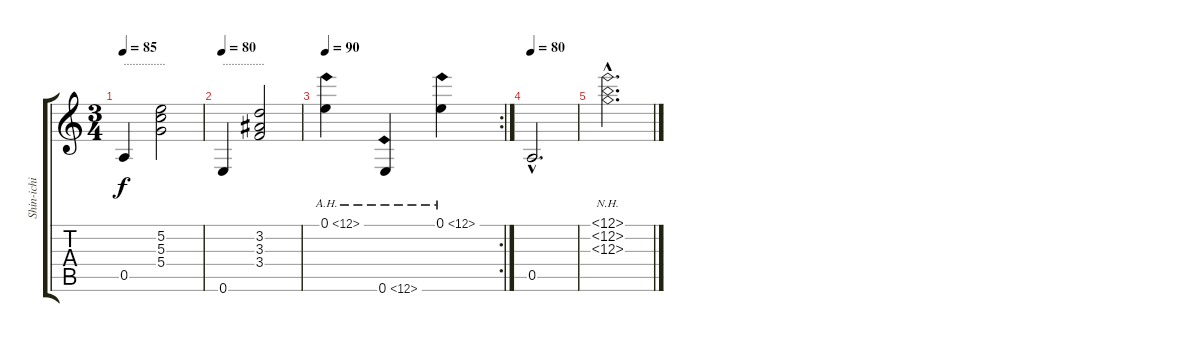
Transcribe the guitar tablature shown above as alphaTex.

\track ("Shin-ichi Fukuda" "Shin-ichi ") {instrument acousticguitarnylon}
\staff {score tabs}
\tuning (E4 B3 G3 D3 A2 E2) {hide}
\ts (3 4)
\tempo 85
\clef g2
\ks c
0.5.4{txt ".............." dy f} (5.2 5.3 5.4).2 |
\tempo 80
0.6.4{txt ".............."} (3.2 3.3 3.4).2 |
\rc 2
\tempo 90
0.1{ah 12}.4 0.6{ah 12}.4 0.1{ah 12}.4 |
\tempo 80
0.5{hac}.2{d} |
(12.1{nh hac} 12.2{nh hac} 12.3{nh hac}).2{d}
